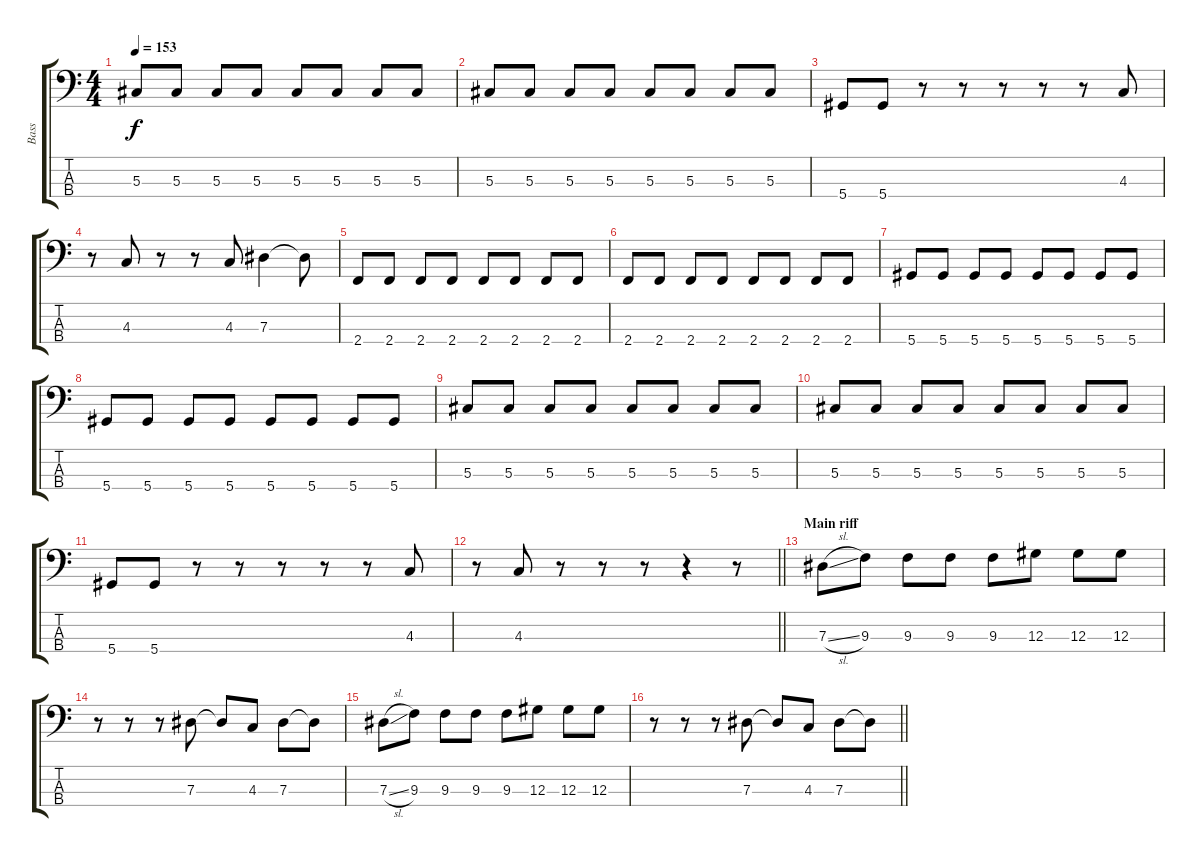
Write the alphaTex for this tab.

\track ("Bass" "Bass") {instrument electricbassfinger}
\staff {score tabs}
\tuning (Gb2 Db2 Ab1 Eb1) {hide}
\ts (4 4)
\tempo 153
\clef f4
\ks c
5.3.8{dy f} 5.3.8 5.3.8 5.3.8 5.3.8 5.3.8 5.3.8 5.3.8 |
5.3.8 5.3.8 5.3.8 5.3.8 5.3.8 5.3.8 5.3.8 5.3.8 |
5.4.8 5.4.8 r.8 r.8 r.8 r.8 r.8 4.3.8 |
r.8 4.3.8 r.8 r.8 4.3.8 7.3.4 7.3{t}.8 |
2.4.8 2.4.8 2.4.8 2.4.8 2.4.8 2.4.8 2.4.8 2.4.8 |
2.4.8 2.4.8 2.4.8 2.4.8 2.4.8 2.4.8 2.4.8 2.4.8 |
5.4.8 5.4.8 5.4.8 5.4.8 5.4.8 5.4.8 5.4.8 5.4.8 |
5.4.8 5.4.8 5.4.8 5.4.8 5.4.8 5.4.8 5.4.8 5.4.8 |
5.3.8 5.3.8 5.3.8 5.3.8 5.3.8 5.3.8 5.3.8 5.3.8 |
5.3.8 5.3.8 5.3.8 5.3.8 5.3.8 5.3.8 5.3.8 5.3.8 |
5.4.8 5.4.8 r.8 r.8 r.8 r.8 r.8 4.3.8 |
\barLineRight lightlight
r.8 4.3.8 r.8 r.8 r.8 r.4 r.8 |
\section ("" "Main riff")
7.3{sl}.8 9.3.8 9.3.8 9.3.8 9.3.8 12.3.8 12.3.8 12.3.8 |
r.8 r.8 r.8 7.3.8 7.3{t}.8 4.3.8 7.3.8 7.3{t}.8 |
7.3{sl}.8 9.3.8 9.3.8 9.3.8 9.3.8 12.3.8 12.3.8 12.3.8 |
\barLineRight lightlight
r.8 r.8 r.8 7.3.8 7.3{t}.8 4.3.8 7.3.8 7.3{t}.8
